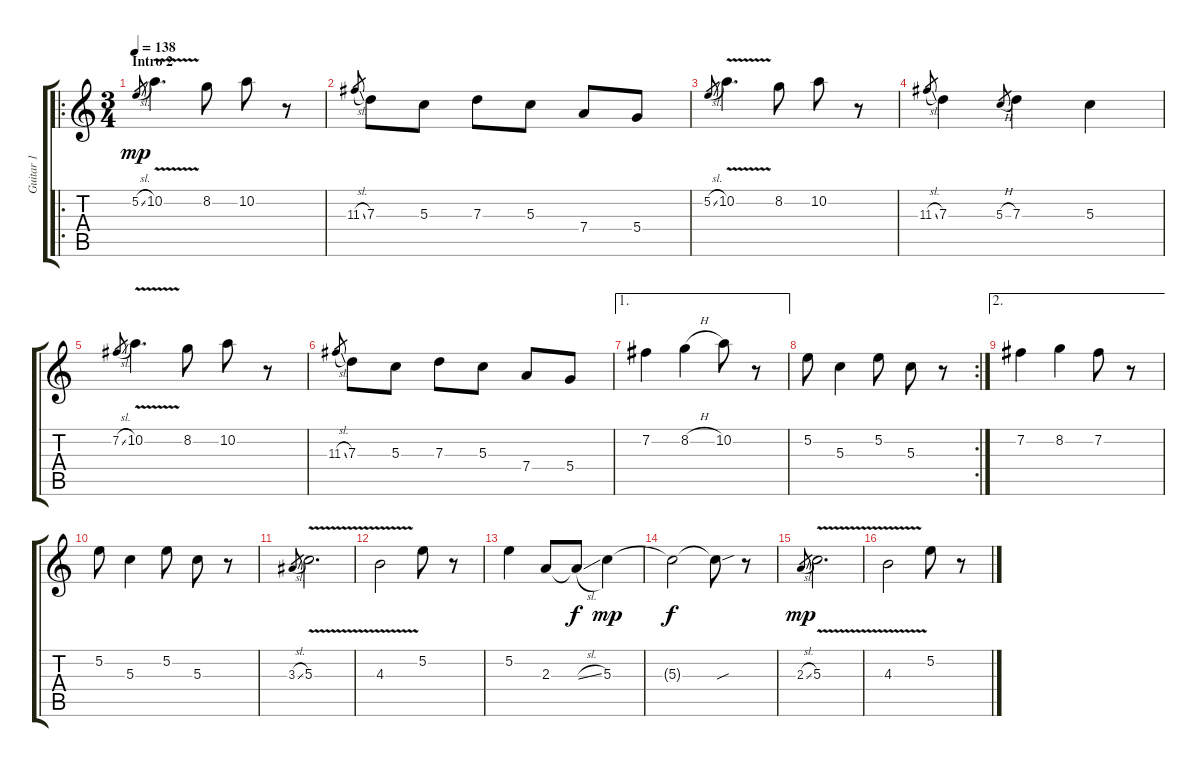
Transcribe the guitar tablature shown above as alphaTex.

\track ("Guitar 1" "Guitar 1") {instrument electricguitarclean}
\staff {score tabs}
\tuning (E4 B3 G3 D3 A2 E2) {hide}
\ro
\ts (3 4)
\section ("" "Intro 2")
\tempo 138
\clef g2
\ks c
5.2{sl}.8{gr dy mp} 10.2{v}.4{d} 8.2.8 10.2.8 r.8 |
11.3{sl}.8{gr} 7.3.8 5.3.8 7.3.8 5.3.8 7.4.8 5.4.8 |
5.2{sl}.8{gr} 10.2{v}.4{d} 8.2.8 10.2.8 r.8 |
11.3{sl}.8{gr} 7.3.4 5.3{h}.8{gr} 7.3.4 5.3.4 |
7.2{sl}.8{gr} 10.2{v}.4{d} 8.2.8 10.2.8 r.8 |
11.3{sl}.8{gr} 7.3.8 5.3.8 7.3.8 5.3.8 7.4.8 5.4.8 |
\ae 1
7.2.4 8.2{h}.4 10.2.8 r.8 |
\rc 2
5.2.8 5.3.4 5.2.8 5.3.8 r.8 |
\ae 2
7.2.4 8.2.4 7.2.8 r.8 |
5.2.8 5.3.4 5.2.8 5.3.8 r.8 |
3.3{sl}.8{gr} 5.3{v}.2{d} |
4.3{v}.2 5.2.8 r.8 |
5.2.4 2.3.8 2.3{sl t}.8{dy f} 5.3.4{dy mp} |
5.3{t}.2{dy f} 5.3{sou t}.8 r.8 |
2.3{sl}.8{gr dy mp} 5.3{v}.2{d} |
4.3{v}.2 5.2.8 r.8
